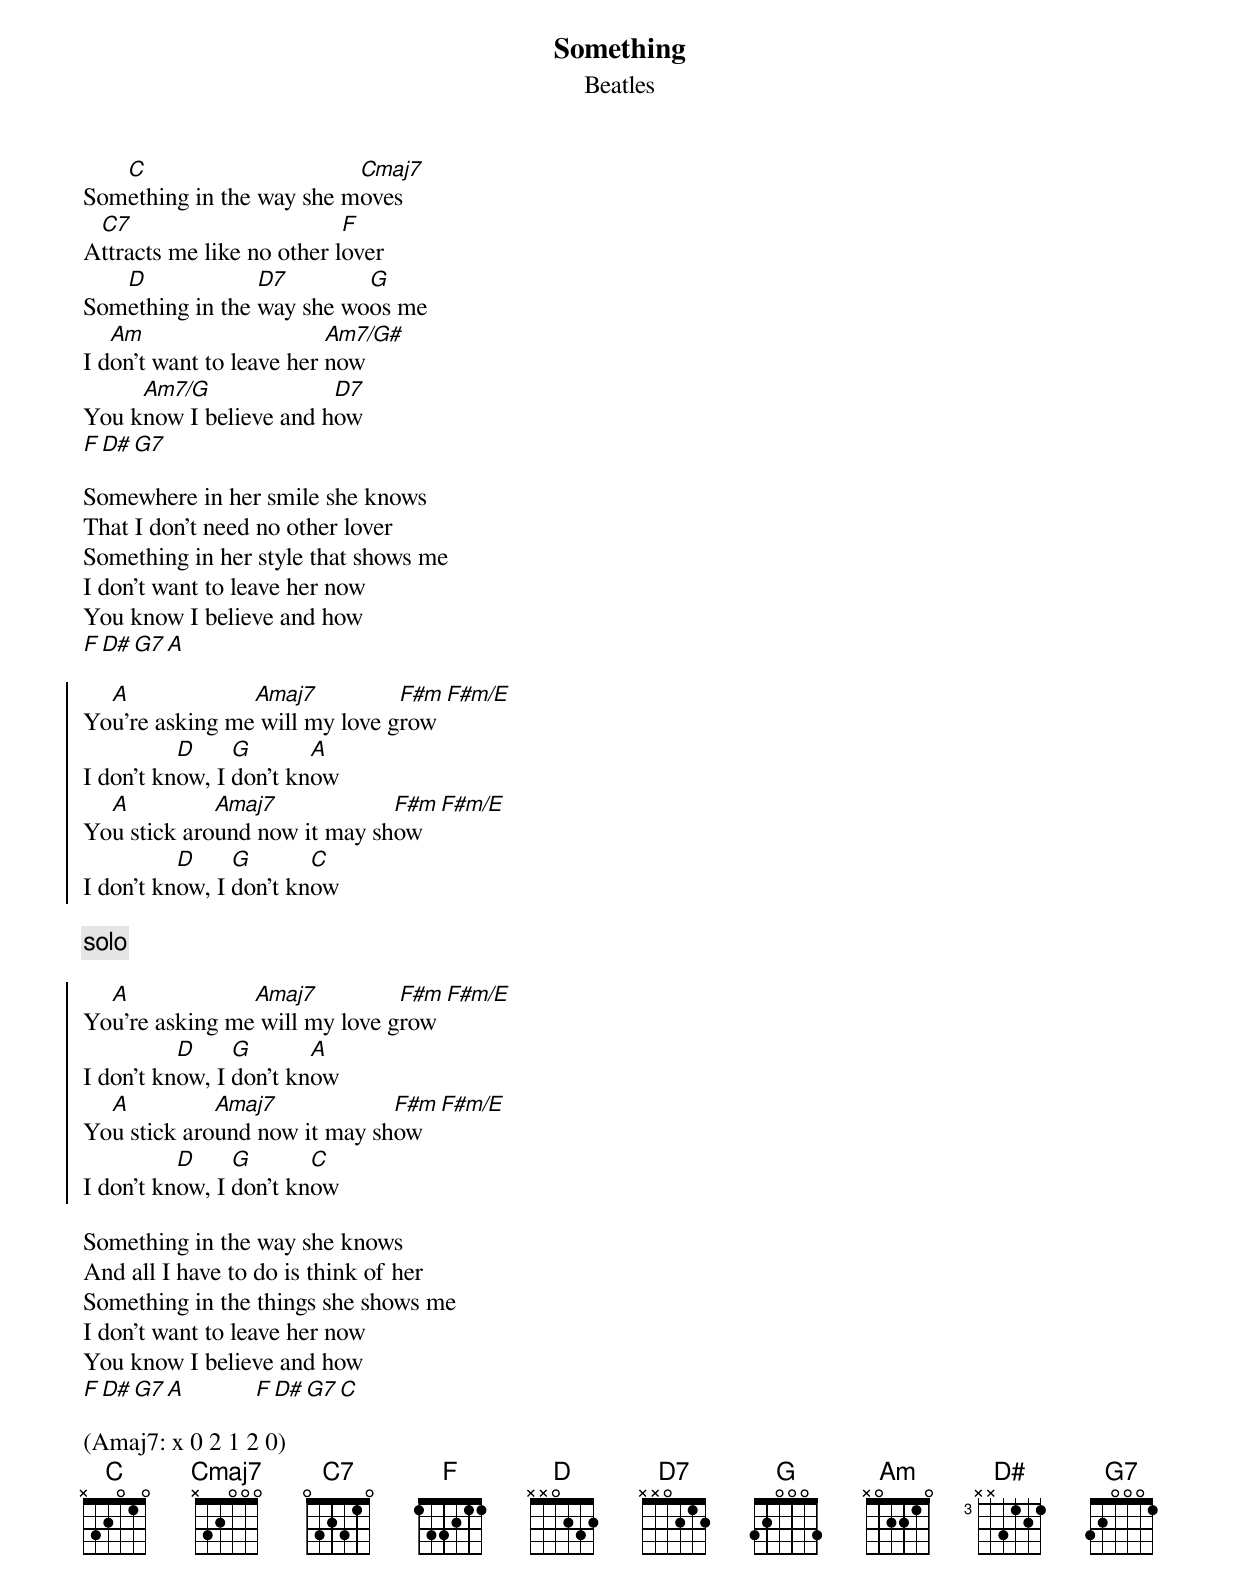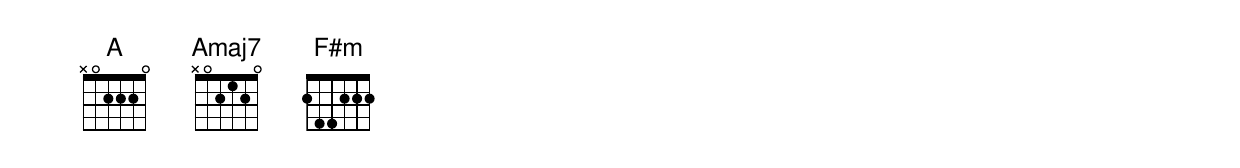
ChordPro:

{title: Something}
{subtitle: Beatles}
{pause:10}

Som[C]ething in the way she m[Cmaj7]oves
A[C7]ttracts me like no other l[F]over
Som[D]ething in the [D7]way she wo[G]os me
I d[Am]on't want to leave her [Am7/G#]now
You k[Am7/G]now I believe and h[D7]ow
[F][D#][G7]

Somewhere in her smile she knows
That I don't need no other lover
Something in her style that shows me
I don't want to leave her now
You know I believe and how
[F][D#][G7][A]

{soc}
Yo[A]u're asking me[Amaj7] will my love g[F#m]row[F#m/E]
I don't kn[D]ow, I [G]don't kn[A]ow
Yo[A]u stick aro[Amaj7]und now it may sh[F#m]ow [F#m/E]
I don't kn[D]ow, I [G]don't kn[C]ow
{eoc}

{c:  solo  }

{soc}
Yo[A]u're asking me[Amaj7] will my love g[F#m]row[F#m/E]
I don't kn[D]ow, I [G]don't kn[A]ow
Yo[A]u stick aro[Amaj7]und now it may sh[F#m]ow [F#m/E]
I don't kn[D]ow, I [G]don't kn[C]ow
{eoc}

Something in the way she knows
And all I have to do is think of her
Something in the things she shows me
I don't want to leave her now
You know I believe and how
[F][D#][G7][A]           [F][D#][G7][C]

(Amaj7: x 0 2 1 2 0)
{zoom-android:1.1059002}
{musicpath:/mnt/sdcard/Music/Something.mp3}
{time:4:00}
